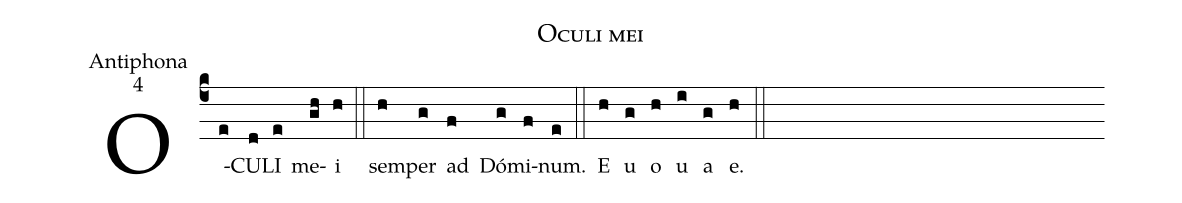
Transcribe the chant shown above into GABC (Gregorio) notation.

name:Oculi mei;
office-part:Antiphona;
mode:4;
%%
(c4) O(e)CU(d)LI(e) me(gh)i(h) (::) sem(h)per(g) ad(f) Dó(g)mi(f)num.(e) (::) E(h) u(g) o(h) u(i) a(g) e.(h) (::)
